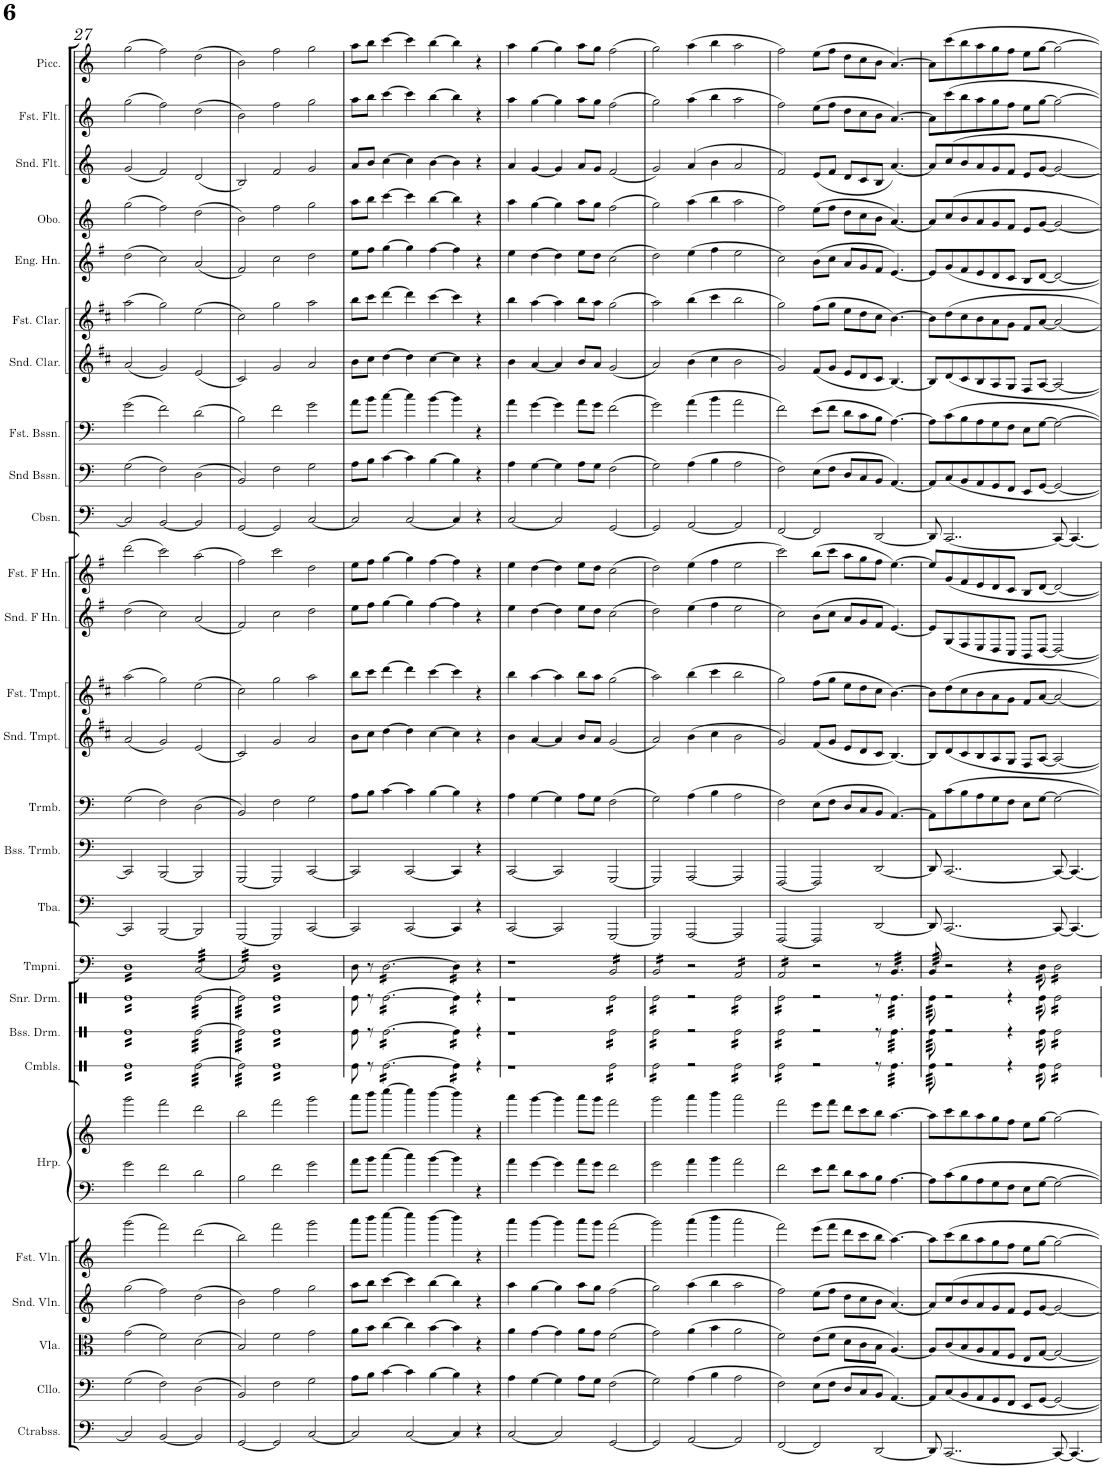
**kern	**kern	**kern	**kern	**kern	**kern	**kern	**kern	**kern	**kern	**kern	**kern	**kern	**kern	**kern	**kern	**kern	**kern	**kern	**kern	**kern	**kern	**kern	**kern	**kern	**kern	**kern	**kern
*part27	*part26	*part25	*part24	*part23	*part22	*part22	*part21	*part20	*part19	*part18	*part17	*part16	*part15	*part14	*part13	*part12	*part11	*part10	*part9	*part8	*part7	*part6	*part5	*part4	*part3	*part2	*part1
*staff28	*staff27	*staff26	*staff25	*staff24	*staff23	*staff22	*staff21	*staff20	*staff19	*staff18	*staff17	*staff16	*staff15	*staff14	*staff13	*staff12	*staff11	*staff10	*staff9	*staff8	*staff7	*staff6	*staff5	*staff4	*staff3	*staff2	*staff1
*I"Contrabasses(s) (C)	*I"Cello(s) (C)	*I"Violas(s) (C)	*I"Second Violin(s) (C)	*I"First Violin(s) (C)	*I"Harp(s)	*	*I"Crash Cymbals/Suspended Cymbol	*I"Bass Drum	*I"Snare Drum	*I"Timpani	*I"Tuba(s) (C)	*I"Bass Trombone(s) (C)	*I"Trombone(s) (C)	*I"Second Trumpet(s) (Bb)	*I"First Trumpet(s) (Bb)	*I"Second French Horn(s) (F)	*I"First French Horn(s) (F)	*I"Contrabassoon(s) (C)	*I"Second Bassoon(s) (C)	*I"First Bassoon(s) (C)	*I"Second Clarinet(s) (Bb)	*I"First Clarinet(s) (Bb)	*I"English Horn(s) (C)	*I"Oboe(s) (C)	*I"Second Flute(s) (C)	*I"First Flute(s) (C)	*I"Piccolo(s) (C)
*I'Ctrabss.	*I'Cllo.	*I'Vla.	*I'Snd. Vln.	*I'Fst. Vln.	*I'Hrp.	*	*I'Cmbls.	*I'Bss. Drm.	*I'Snr. Drm.	*I'Tmpni.	*I'Tba.	*I'Bss. Trmb.	*I'Trmb.	*I'Snd. Tmpt.	*I'Fst. Tmpt.	*I'Snd. F Hn.	*I'Fst. F Hn.	*I'Cbsn.	*I'Snd Bssn.	*I'Fst. Bssn.	*I'Snd. Clar.	*I'Fst. Clar.	*I'Eng. Hn.	*I'Obo.	*I'Snd. Flt.	*I'Fst. Flt.	*I'Picc.
!!LO:PB:g=z
*clefF4	*clefF4	*clefC3	*clefG2	*clefG2	*clefF4	*clefG2	*clefX	*clefX	*clefX	*clefF4	*clefF4	*clefF4	*clefF4	*clefG2	*clefG2	*clefG2	*clefG2	*clefF4	*clefF4	*clefF4	*clefG2	*clefG2	*clefG2	*clefG2	*clefG2	*clefG2	*clefG2
*Trd7c12	*	*	*	*	*	*	*	*	*	*	*	*	*	*Trd1c2	*Trd1c2	*Trd4c7	*Trd4c7	*Trd7c12	*	*	*Trd1c2	*Trd1c2	*Trd4c7	*	*	*	*Trd-7c-12
*k[]	*k[]	*k[]	*k[]	*k[]	*k[]	*k[]	*k[]	*k[]	*k[]	*k[]	*k[]	*k[]	*k[]	*k[f#c#]	*k[f#c#]	*k[f#]	*k[f#]	*k[]	*k[]	*k[]	*k[f#c#]	*k[f#c#]	*k[f#]	*k[]	*k[]	*k[]	*k[]
*M6/4	*M6/4	*M6/4	*M6/4	*M6/4	*M6/4	*M6/4	*M6/4	*M6/4	*M6/4	*M6/4	*M6/4	*M6/4	*M6/4	*M6/4	*M6/4	*M6/4	*M6/4	*M6/4	*M6/4	*M6/4	*M6/4	*M6/4	*M6/4	*M6/4	*M6/4	*M6/4	*M6/4
=27	=27	=27	=27	=27	=27	=27	=27	=27	=27	=27	=27	=27	=27	=27	=27	=27	=27	=27	=27	=27	=27	=27	=27	=27	=27	=27	=27
*	*	*	*	*	*	*	*tremolo	*	*	*	*	*	*	*	*	*	*	*	*	*	*	*	*	*	*	*	*
*	*	*	*	*	*	*	*	*tremolo	*	*	*	*	*	*	*	*	*	*	*	*	*	*	*	*	*	*	*
*	*	*	*	*	*	*	*	*	*tremolo	*	*	*	*	*	*	*	*	*	*	*	*	*	*	*	*	*	*
*	*	*	*	*	*	*	*	*	*	*tremolo	*	*	*	*	*	*	*	*	*	*	*	*	*	*	*	*	*
2C/]	(2G\	(2g\	(2gg\	(2ggg\	2g\	2ggg\	16ReLL	16ReLL	16ReLL	16DLL	2CC/]	2CC/]	(2G\	(2a/	(2aa\	(2dd\	(2ddd\	2C/]	(2G\	(2g\	(2a/	(2aa\	(2dd\	(2gg\	(2g/	(2gg\	(2gg\
.	.	.	.	.	.	.	16Re	16Re	16Re	16D	.	.	.	.	.	.	.	.	.	.	.	.	.	.	.	.	.
.	.	.	.	.	.	.	16Re	16Re	16Re	16D	.	.	.	.	.	.	.	.	.	.	.	.	.	.	.	.	.
.	.	.	.	.	.	.	16Re	16Re	16Re	16D	.	.	.	.	.	.	.	.	.	.	.	.	.	.	.	.	.
.	.	.	.	.	.	.	16Re	16Re	16Re	16D	.	.	.	.	.	.	.	.	.	.	.	.	.	.	.	.	.
.	.	.	.	.	.	.	16Re	16Re	16Re	16D	.	.	.	.	.	.	.	.	.	.	.	.	.	.	.	.	.
.	.	.	.	.	.	.	16Re	16Re	16Re	16D	.	.	.	.	.	.	.	.	.	.	.	.	.	.	.	.	.
.	.	.	.	.	.	.	16Re	16Re	16Re	16D	.	.	.	.	.	.	.	.	.	.	.	.	.	.	.	.	.
[2BB/	2F\)	2f\)	2ff\)	2fff\)	2f\	2fff\	16Re	16Re	16Re	16D	[2BBB/	[2BBB/	2F\)	2g/)	2gg\)	2cc\)	2ccc\)	[2BB/	2F\)	2f\)	2g/)	2gg\)	2cc\)	2ff\)	2f/)	2ff\)	2ff\)
.	.	.	.	.	.	.	16Re	16Re	16Re	16D	.	.	.	.	.	.	.	.	.	.	.	.	.	.	.	.	.
.	.	.	.	.	.	.	16Re	16Re	16Re	16D	.	.	.	.	.	.	.	.	.	.	.	.	.	.	.	.	.
.	.	.	.	.	.	.	16Re	16Re	16Re	16D	.	.	.	.	.	.	.	.	.	.	.	.	.	.	.	.	.
.	.	.	.	.	.	.	16Re	16Re	16Re	16D	.	.	.	.	.	.	.	.	.	.	.	.	.	.	.	.	.
.	.	.	.	.	.	.	16Re	16Re	16Re	16D	.	.	.	.	.	.	.	.	.	.	.	.	.	.	.	.	.
.	.	.	.	.	.	.	16Re	16Re	16Re	16D	.	.	.	.	.	.	.	.	.	.	.	.	.	.	.	.	.
.	.	.	.	.	.	.	16ReJJ	16ReJJ	16ReJJ	16DJJ	.	.	.	.	.	.	.	.	.	.	.	.	.	.	.	.	.
2BB/]	(2D\	(2d\	(2dd\	(2ddd\	2d\	2ddd\	[32Re\LLL	[32Re\LLL	[32Re\LLL	[32C/LLL	2BBB/]	2BBB/]	(2D\	(2e/	(2ee\	(2a/	(2aa\	2BB/]	(2D\	(2d\	(2e/	(2ee\	(2a/	(2dd\	(2d/	(2dd\	(2dd\
.	.	.	.	.	.	.	32Re\	32Re\	32Re\	32C/	.	.	.	.	.	.	.	.	.	.	.	.	.	.	.	.	.
.	.	.	.	.	.	.	32Re\	32Re\	32Re\	32C/	.	.	.	.	.	.	.	.	.	.	.	.	.	.	.	.	.
.	.	.	.	.	.	.	32Re\	32Re\	32Re\	32C/	.	.	.	.	.	.	.	.	.	.	.	.	.	.	.	.	.
.	.	.	.	.	.	.	32Re\	32Re\	32Re\	32C/	.	.	.	.	.	.	.	.	.	.	.	.	.	.	.	.	.
.	.	.	.	.	.	.	32Re\	32Re\	32Re\	32C/	.	.	.	.	.	.	.	.	.	.	.	.	.	.	.	.	.
.	.	.	.	.	.	.	32Re\	32Re\	32Re\	32C/	.	.	.	.	.	.	.	.	.	.	.	.	.	.	.	.	.
.	.	.	.	.	.	.	32Re\	32Re\	32Re\	32C/	.	.	.	.	.	.	.	.	.	.	.	.	.	.	.	.	.
.	.	.	.	.	.	.	32Re\	32Re\	32Re\	32C/	.	.	.	.	.	.	.	.	.	.	.	.	.	.	.	.	.
.	.	.	.	.	.	.	32Re\	32Re\	32Re\	32C/	.	.	.	.	.	.	.	.	.	.	.	.	.	.	.	.	.
.	.	.	.	.	.	.	32Re\	32Re\	32Re\	32C/	.	.	.	.	.	.	.	.	.	.	.	.	.	.	.	.	.
.	.	.	.	.	.	.	32Re\	32Re\	32Re\	32C/	.	.	.	.	.	.	.	.	.	.	.	.	.	.	.	.	.
.	.	.	.	.	.	.	32Re\	32Re\	32Re\	32C/	.	.	.	.	.	.	.	.	.	.	.	.	.	.	.	.	.
.	.	.	.	.	.	.	32Re\	32Re\	32Re\	32C/	.	.	.	.	.	.	.	.	.	.	.	.	.	.	.	.	.
.	.	.	.	.	.	.	32Re\	32Re\	32Re\	32C/	.	.	.	.	.	.	.	.	.	.	.	.	.	.	.	.	.
.	.	.	.	.	.	.	32Re\JJJ	32Re\JJJ	32Re\JJJ	32C/JJJ	.	.	.	.	.	.	.	.	.	.	.	.	.	.	.	.	.
=28	=28	=28	=28	=28	=28	=28	=28	=28	=28	=28	=28	=28	=28	=28	=28	=28	=28	=28	=28	=28	=28	=28	=28	=28	=28	=28	=28
[2GG/	2BB/)	2B/)	2b\)	2bb\)	2B\	2bb\	32Re\]LLL	32Re\]LLL	32Re\]LLL	32C/]LLL	[2GGG/	[2GGG/	2BB/)	2c#/)	2cc#\)	2f#/)	2ff#\)	[2GG/	2BB/)	2B\)	2c#/)	2cc#\)	2f#/)	2b\)	2B/)	2b\)	2b\)
.	.	.	.	.	.	.	32Re\	32Re\	32Re\	32C/	.	.	.	.	.	.	.	.	.	.	.	.	.	.	.	.	.
.	.	.	.	.	.	.	32Re\	32Re\	32Re\	32C/	.	.	.	.	.	.	.	.	.	.	.	.	.	.	.	.	.
.	.	.	.	.	.	.	32Re\	32Re\	32Re\	32C/	.	.	.	.	.	.	.	.	.	.	.	.	.	.	.	.	.
.	.	.	.	.	.	.	32Re\	32Re\	32Re\	32C/	.	.	.	.	.	.	.	.	.	.	.	.	.	.	.	.	.
.	.	.	.	.	.	.	32Re\	32Re\	32Re\	32C/	.	.	.	.	.	.	.	.	.	.	.	.	.	.	.	.	.
.	.	.	.	.	.	.	32Re\	32Re\	32Re\	32C/	.	.	.	.	.	.	.	.	.	.	.	.	.	.	.	.	.
.	.	.	.	.	.	.	32Re\	32Re\	32Re\	32C/	.	.	.	.	.	.	.	.	.	.	.	.	.	.	.	.	.
.	.	.	.	.	.	.	32Re\	32Re\	32Re\	32C/	.	.	.	.	.	.	.	.	.	.	.	.	.	.	.	.	.
.	.	.	.	.	.	.	32Re\	32Re\	32Re\	32C/	.	.	.	.	.	.	.	.	.	.	.	.	.	.	.	.	.
.	.	.	.	.	.	.	32Re\	32Re\	32Re\	32C/	.	.	.	.	.	.	.	.	.	.	.	.	.	.	.	.	.
.	.	.	.	.	.	.	32Re\	32Re\	32Re\	32C/	.	.	.	.	.	.	.	.	.	.	.	.	.	.	.	.	.
.	.	.	.	.	.	.	32Re\	32Re\	32Re\	32C/	.	.	.	.	.	.	.	.	.	.	.	.	.	.	.	.	.
.	.	.	.	.	.	.	32Re\	32Re\	32Re\	32C/	.	.	.	.	.	.	.	.	.	.	.	.	.	.	.	.	.
.	.	.	.	.	.	.	32Re\	32Re\	32Re\	32C/	.	.	.	.	.	.	.	.	.	.	.	.	.	.	.	.	.
.	.	.	.	.	.	.	32Re\JJJ	32Re\JJJ	32Re\JJJ	32C/JJJ	.	.	.	.	.	.	.	.	.	.	.	.	.	.	.	.	.
2GG/]	2F\	2f\	2ff\	2fff\	2f\	2fff\	16ReLL	16ReLL	16ReLL	16DLL	2GGG/]	2GGG/]	2F\	2g/	2gg\	2cc\	2ccc\	2GG/]	2F\	2f\	2g/	2gg\	2cc\	2ff\	2f/	2ff\	2ff\
.	.	.	.	.	.	.	16Re	16Re	16Re	16D	.	.	.	.	.	.	.	.	.	.	.	.	.	.	.	.	.
.	.	.	.	.	.	.	16Re	16Re	16Re	16D	.	.	.	.	.	.	.	.	.	.	.	.	.	.	.	.	.
.	.	.	.	.	.	.	16Re	16Re	16Re	16D	.	.	.	.	.	.	.	.	.	.	.	.	.	.	.	.	.
.	.	.	.	.	.	.	16Re	16Re	16Re	16D	.	.	.	.	.	.	.	.	.	.	.	.	.	.	.	.	.
.	.	.	.	.	.	.	16Re	16Re	16Re	16D	.	.	.	.	.	.	.	.	.	.	.	.	.	.	.	.	.
.	.	.	.	.	.	.	16Re	16Re	16Re	16D	.	.	.	.	.	.	.	.	.	.	.	.	.	.	.	.	.
.	.	.	.	.	.	.	16Re	16Re	16Re	16D	.	.	.	.	.	.	.	.	.	.	.	.	.	.	.	.	.
[2C/	2G\	2g\	2gg\	2ggg\	2g\	2ggg\	16Re	16Re	16Re	16D	[2CC/	[2CC/	2G\	2a/	2aa\	2dd\	2dd\	[2C/	2G\	2g\	2a/	2aa\	2dd\	2gg\	2g/	2gg\	2gg\
.	.	.	.	.	.	.	16Re	16Re	16Re	16D	.	.	.	.	.	.	.	.	.	.	.	.	.	.	.	.	.
.	.	.	.	.	.	.	16Re	16Re	16Re	16D	.	.	.	.	.	.	.	.	.	.	.	.	.	.	.	.	.
.	.	.	.	.	.	.	16Re	16Re	16Re	16D	.	.	.	.	.	.	.	.	.	.	.	.	.	.	.	.	.
.	.	.	.	.	.	.	16Re	16Re	16Re	16D	.	.	.	.	.	.	.	.	.	.	.	.	.	.	.	.	.
.	.	.	.	.	.	.	16Re	16Re	16Re	16D	.	.	.	.	.	.	.	.	.	.	.	.	.	.	.	.	.
.	.	.	.	.	.	.	16Re	16Re	16Re	16D	.	.	.	.	.	.	.	.	.	.	.	.	.	.	.	.	.
.	.	.	.	.	.	.	16ReJJ	16ReJJ	16ReJJ	16DJJ	.	.	.	.	.	.	.	.	.	.	.	.	.	.	.	.	.
*	*	*	*	*	*	*	*	*	*	*Xtremolo	*	*	*	*	*	*	*	*	*	*	*	*	*	*	*	*	*
*	*	*	*	*	*	*	*	*	*Xtremolo	*	*	*	*	*	*	*	*	*	*	*	*	*	*	*	*	*	*
*	*	*	*	*	*	*	*	*Xtremolo	*	*	*	*	*	*	*	*	*	*	*	*	*	*	*	*	*	*	*
*	*	*	*	*	*	*	*Xtremolo	*	*	*	*	*	*	*	*	*	*	*	*	*	*	*	*	*	*	*	*
=29	=29	=29	=29	=29	=29	=29	=29	=29	=29	=29	=29	=29	=29	=29	=29	=29	=29	=29	=29	=29	=29	=29	=29	=29	=29	=29	=29
2C/]	8A\L	8a\L	8aa\L	8aaa\L	8a\L	8aaa\L	8Re\	8Re\	8Re\	8D\	2CC/]	2CC/]	8A\L	8b\L	8bb\L	8ee\L	8ee\L	2C/]	8A\L	8a\L	8b\L	8bb\L	8ee\L	8aa\L	8a/L	8aa\L	8aa\L
.	8B\J	8b\J	8bb\J	8bbb\J	8b\J	8bbb\J	8r	8r	8r	8r	.	.	8B\J	8cc#\J	8ccc#\J	8ff#\J	8ff#\J	.	8B\J	8b\J	8cc#\J	8ccc#\J	8ff#\J	8bb\J	8b/J	8bb\J	8bb\J
*	*	*	*	*	*	*	*tremolo	*	*	*	*	*	*	*	*	*	*	*	*	*	*	*	*	*	*	*	*
*	*	*	*	*	*	*	*	*tremolo	*	*	*	*	*	*	*	*	*	*	*	*	*	*	*	*	*	*	*
*	*	*	*	*	*	*	*	*	*tremolo	*	*	*	*	*	*	*	*	*	*	*	*	*	*	*	*	*	*
*	*	*	*	*	*	*	*	*	*	*tremolo	*	*	*	*	*	*	*	*	*	*	*	*	*	*	*	*	*
.	[4c\	[4cc\	[4ccc\	[4cccc\	[4cc\	[4cccc\	[16Re\LL	[16Re\LL	[16Re\LL	[16D\LL	.	.	[4c\	[4dd\	[4ddd\	[4gg\	[4gg\	.	[4c\	[4cc\	[4dd\	[4ddd\	[4gg\	[4ccc\	[4cc\	[4ccc\	[4ccc\
.	.	.	.	.	.	.	16Re\	16Re\	16Re\	16D\	.	.	.	.	.	.	.	.	.	.	.	.	.	.	.	.	.
.	.	.	.	.	.	.	16Re\	16Re\	16Re\	16D\	.	.	.	.	.	.	.	.	.	.	.	.	.	.	.	.	.
.	.	.	.	.	.	.	16Re\	16Re\	16Re\	16D\	.	.	.	.	.	.	.	.	.	.	.	.	.	.	.	.	.
[2C/	4c\]	4cc\]	4ccc\]	4cccc\]	4cc\]	4cccc\]	16Re\	16Re\	16Re\	16D\	[2CC/	[2CC/	4c\]	4dd\]	4ddd\]	4gg\]	4gg\]	[2C/	4c\]	4cc\]	4dd\]	4ddd\]	4gg\]	4ccc\]	4cc\]	4ccc\]	4ccc\]
.	.	.	.	.	.	.	16Re\	16Re\	16Re\	16D\	.	.	.	.	.	.	.	.	.	.	.	.	.	.	.	.	.
.	.	.	.	.	.	.	16Re\	16Re\	16Re\	16D\	.	.	.	.	.	.	.	.	.	.	.	.	.	.	.	.	.
.	.	.	.	.	.	.	16Re\	16Re\	16Re\	16D\	.	.	.	.	.	.	.	.	.	.	.	.	.	.	.	.	.
.	[4B\	[4b\	[4bb\	[4bbb\	[4b\	[4bbb\	16Re\	16Re\	16Re\	16D\	.	.	[4B\	[4cc#\	[4ccc#\	[4ff#\	[4ff#\	.	[4B\	[4b\	[4cc#\	[4ccc#\	[4ff#\	[4bb\	[4b\	[4bb\	[4bb\
.	.	.	.	.	.	.	16Re\	16Re\	16Re\	16D\	.	.	.	.	.	.	.	.	.	.	.	.	.	.	.	.	.
.	.	.	.	.	.	.	16Re\	16Re\	16Re\	16D\	.	.	.	.	.	.	.	.	.	.	.	.	.	.	.	.	.
.	.	.	.	.	.	.	16Re\JJ	16Re\JJ	16Re\JJ	16D\JJ	.	.	.	.	.	.	.	.	.	.	.	.	.	.	.	.	.
4C/]	4B\]	4b\]	4bb\]	4bbb\]	4b\]	4bbb\]	16Re\]LL	16Re\]LL	16Re\]LL	16D\]LL	4CC/]	4CC/]	4B\]	4cc#\]	4ccc#\]	4ff#\]	4ff#\]	4C/]	4B\]	4b\]	4cc#\]	4ccc#\]	4ff#\]	4bb\]	4b\]	4bb\]	4bb\]
.	.	.	.	.	.	.	16Re\	16Re\	16Re\	16D\	.	.	.	.	.	.	.	.	.	.	.	.	.	.	.	.	.
.	.	.	.	.	.	.	16Re\	16Re\	16Re\	16D\	.	.	.	.	.	.	.	.	.	.	.	.	.	.	.	.	.
.	.	.	.	.	.	.	16Re\JJ	16Re\JJ	16Re\JJ	16D\JJ	.	.	.	.	.	.	.	.	.	.	.	.	.	.	.	.	.
4r	4r	4r	4r	4r	4r	4r	4r	4r	4r	4r	4r	4r	4r	4r	4r	4r	4r	4r	4r	4r	4r	4r	4r	4r	4r	4r	4r
=30	=30	=30	=30	=30	=30	=30	=30	=30	=30	=30	=30	=30	=30	=30	=30	=30	=30	=30	=30	=30	=30	=30	=30	=30	=30	=30	=30
[2C/	4A\	4a\	4aa\	4aaa\	4a\	4aaa\	1r	1r	1r	1r	[2CC/	[2CC/	4A\	4b\	4bb\	4ee\	4ee\	[2C/	4A\	4a\	4b\	4bb\	4ee\	4aa\	4a/	4aa\	4aa\
.	[4G\	[4g\	[4gg\	[4ggg\	[4g\	[4ggg\	.	.	.	.	.	.	[4G\	[4a/	[4aa\	[4dd\	[4dd\	.	[4G\	[4g\	[4a/	[4aa\	[4dd\	[4gg\	[4g/	[4gg\	[4gg\
2C/]	4G\]	4g\]	4gg\]	4ggg\]	4g\]	4ggg\]	.	.	.	.	2CC/]	2CC/]	4G\]	4a/]	4aa\]	4dd\]	4dd\]	2C/]	4G\]	4g\]	4a/]	4aa\]	4dd\]	4gg\]	4g/]	4gg\]	4gg\]
.	8A\L	8a\L	8aa\L	8aaa\L	8a\L	8aaa\L	.	.	.	.	.	.	8A\L	8b/L	8bb\L	8ee\L	8ee\L	.	8A\L	8a\L	8b/L	8bb\L	8ee\L	8aa\L	8a/L	8aa\L	8aa\L
.	8G\J	8g\J	8gg\J	8ggg\J	8g\J	8ggg\J	.	.	.	.	.	.	8G\J	8a/J	8aa\J	8dd\J	8dd\J	.	8G\J	8g\J	8a/J	8aa\J	8dd\J	8gg\J	8g/J	8gg\J	8gg\J
[2GG/	(2F\	(2f\	(2ff\	(2fff\	2f\	2fff\	16Re\LL	16Re\LL	16Re\LL	16BB/LL	[2GGG/	[2GGG/	(2F\	(2g/	(2gg\	(2cc\	(2cc\	[2GG/	(2F\	(2f\	(2g/	(2gg\	(2cc\	(2ff\	(2f/	(2ff\	(2ff\
.	.	.	.	.	.	.	16Re\	16Re\	16Re\	16BB/	.	.	.	.	.	.	.	.	.	.	.	.	.	.	.	.	.
.	.	.	.	.	.	.	16Re\	16Re\	16Re\	16BB/	.	.	.	.	.	.	.	.	.	.	.	.	.	.	.	.	.
.	.	.	.	.	.	.	16Re\	16Re\	16Re\	16BB/	.	.	.	.	.	.	.	.	.	.	.	.	.	.	.	.	.
.	.	.	.	.	.	.	16Re\	16Re\	16Re\	16BB/	.	.	.	.	.	.	.	.	.	.	.	.	.	.	.	.	.
.	.	.	.	.	.	.	16Re\	16Re\	16Re\	16BB/	.	.	.	.	.	.	.	.	.	.	.	.	.	.	.	.	.
.	.	.	.	.	.	.	16Re\	16Re\	16Re\	16BB/	.	.	.	.	.	.	.	.	.	.	.	.	.	.	.	.	.
.	.	.	.	.	.	.	16Re\JJ	16Re\JJ	16Re\JJ	16BB/JJ	.	.	.	.	.	.	.	.	.	.	.	.	.	.	.	.	.
=31	=31	=31	=31	=31	=31	=31	=31	=31	=31	=31	=31	=31	=31	=31	=31	=31	=31	=31	=31	=31	=31	=31	=31	=31	=31	=31	=31
2GG/]	2G\)	2g\)	2gg\)	2ggg\)	2g\	2ggg\	16Re\LL	16Re\LL	16Re\LL	16BB/LL	2GGG/]	2GGG/]	2G\)	2a/)	2aa\)	2dd\)	2dd\)	2GG/]	2G\)	2g\)	2a/)	2aa\)	2dd\)	2gg\)	2g/)	2gg\)	2gg\)
.	.	.	.	.	.	.	16Re\	16Re\	16Re\	16BB/	.	.	.	.	.	.	.	.	.	.	.	.	.	.	.	.	.
.	.	.	.	.	.	.	16Re\	16Re\	16Re\	16BB/	.	.	.	.	.	.	.	.	.	.	.	.	.	.	.	.	.
.	.	.	.	.	.	.	16Re\	16Re\	16Re\	16BB/	.	.	.	.	.	.	.	.	.	.	.	.	.	.	.	.	.
.	.	.	.	.	.	.	16Re\	16Re\	16Re\	16BB/	.	.	.	.	.	.	.	.	.	.	.	.	.	.	.	.	.
.	.	.	.	.	.	.	16Re\	16Re\	16Re\	16BB/	.	.	.	.	.	.	.	.	.	.	.	.	.	.	.	.	.
.	.	.	.	.	.	.	16Re\	16Re\	16Re\	16BB/	.	.	.	.	.	.	.	.	.	.	.	.	.	.	.	.	.
.	.	.	.	.	.	.	16Re\JJ	16Re\JJ	16Re\JJ	16BB/JJ	.	.	.	.	.	.	.	.	.	.	.	.	.	.	.	.	.
[2AA/	(4A\	(4a\	(4aa\	(4aaa\	4a\	4aaa\	2r	2r	2r	2r	[2AAA/	[2AAA/	(4A\	(4b\	(4bb\	(4ee\	(4ee\	[2AA/	(4A\	(4a\	(4b\	(4bb\	(4ee\	(4aa\	(4a/	(4aa\	(4aa\
.	4B\	4b\	4bb\	4bbb\	4b\	4bbb\	.	.	.	.	.	.	4B\	4cc#\	4ccc#\	4ff#\	4ff#\	.	4B\	4b\	4cc#\	4ccc#\	4ff#\	4bb\	4b\	4bb\	4bb\
2AA/]	2A\	2a\	2aa\	2aaa\	2a\	2aaa\	16Re\LL	16Re\LL	16Re\LL	16AA/LL	2AAA/]	2AAA/]	2A\	2b\	2bb\	2ee\	2ee\	2AA/]	2A\	2a\	2b\	2bb\	2ee\	2aa\	2a/	2aa\	2aa\
.	.	.	.	.	.	.	16Re\	16Re\	16Re\	16AA/	.	.	.	.	.	.	.	.	.	.	.	.	.	.	.	.	.
.	.	.	.	.	.	.	16Re\	16Re\	16Re\	16AA/	.	.	.	.	.	.	.	.	.	.	.	.	.	.	.	.	.
.	.	.	.	.	.	.	16Re\	16Re\	16Re\	16AA/	.	.	.	.	.	.	.	.	.	.	.	.	.	.	.	.	.
.	.	.	.	.	.	.	16Re\	16Re\	16Re\	16AA/	.	.	.	.	.	.	.	.	.	.	.	.	.	.	.	.	.
.	.	.	.	.	.	.	16Re\	16Re\	16Re\	16AA/	.	.	.	.	.	.	.	.	.	.	.	.	.	.	.	.	.
.	.	.	.	.	.	.	16Re\	16Re\	16Re\	16AA/	.	.	.	.	.	.	.	.	.	.	.	.	.	.	.	.	.
.	.	.	.	.	.	.	16Re\JJ	16Re\JJ	16Re\JJ	16AA/JJ	.	.	.	.	.	.	.	.	.	.	.	.	.	.	.	.	.
=32	=32	=32	=32	=32	=32	=32	=32	=32	=32	=32	=32	=32	=32	=32	=32	=32	=32	=32	=32	=32	=32	=32	=32	=32	=32	=32	=32
[2FF/	2F\)	2f\)	2ff\)	2fff\)	2f\	2fff\	16Re\LL	16Re\LL	16Re\LL	16AA/LL	[2FFF/	[2FFF/	2F\)	2g/)	2gg\)	2cc\)	2ccc\)	[2FF/	2F\)	2f\)	2g/)	2gg\)	2cc\)	2ff\)	2f/)	2ff\)	2ff\)
.	.	.	.	.	.	.	16Re\	16Re\	16Re\	16AA/	.	.	.	.	.	.	.	.	.	.	.	.	.	.	.	.	.
.	.	.	.	.	.	.	16Re\	16Re\	16Re\	16AA/	.	.	.	.	.	.	.	.	.	.	.	.	.	.	.	.	.
.	.	.	.	.	.	.	16Re\	16Re\	16Re\	16AA/	.	.	.	.	.	.	.	.	.	.	.	.	.	.	.	.	.
.	.	.	.	.	.	.	16Re\	16Re\	16Re\	16AA/	.	.	.	.	.	.	.	.	.	.	.	.	.	.	.	.	.
.	.	.	.	.	.	.	16Re\	16Re\	16Re\	16AA/	.	.	.	.	.	.	.	.	.	.	.	.	.	.	.	.	.
.	.	.	.	.	.	.	16Re\	16Re\	16Re\	16AA/	.	.	.	.	.	.	.	.	.	.	.	.	.	.	.	.	.
.	.	.	.	.	.	.	16Re\JJ	16Re\JJ	16Re\JJ	16AA/JJ	.	.	.	.	.	.	.	.	.	.	.	.	.	.	.	.	.
2FF/]	(8E\L	(8e\L	(8ee\L	(8eee\L	8e\L	8eee\L	2r	2r	2r	2r	2FFF/]	2FFF/]	(8E\L	(8f#/L	(8ff#\L	(8b\L	(8bb\L	2FF/]	(8E\L	(8e\L	(8f#/L	(8ff#\L	(8b\L	(8ee\L	(8e/L	(8ee\L	(8ee\L
.	8F\J	8f\J	8ff\J	8fff\J	8f\J	8fff\J	.	.	.	.	.	.	8F\J	8g/J	8gg\J	8cc\J	8ccc\J	.	8F\J	8f\J	8g/J	8gg\J	8cc\J	8ff\J	8f/J	8ff\J	8ff\J
.	8D/L	8d\L	8dd\L	8ddd\L	8d\L	8ddd\L	.	.	.	.	.	.	8D/L	8e/L	8ee\L	8a/L	8aa\L	.	8D/L	8d\L	8e/L	8ee\L	8a/L	8dd\L	8d/L	8dd\L	8dd\L
.	8C/	8c\	8cc\	8ccc\	8c\	8ccc\	.	.	.	.	.	.	8C/	8d/	8dd\	8g/	8gg\	.	8C/	8c\	8d/	8dd\	8g/	8cc\	8c/	8cc\	8cc\
[2DD/	8BB/J	8B\J	8b\J	8bb\J	8B\J	8bb\J	8r	8r	8r	8r	[2DD/	[2DD/	8BB/J	8c#/J	8cc#\J	8f#/J	8ff#\J	[2DD/	8BB/J	8B\J	8c#/J	8cc#\J	8f#/J	8b\J	8B/J	8b\J	8b\J
.	[4.AA/)	[4.A/)	[4.a/)	[4.aa\)	[4.A\	[4.aa\	32Re\LLL	32Re\LLL	32Re\LLL	32BB/LLL	.	.	[4.AA/)	[4.B/)	[4.b\)	[4.e/)	[4.ee\)	.	[4.AA/)	[4.A\)	[4.B/)	[4.b\)	[4.e/)	[4.a/)	[4.a/)	[4.a/)	[4.a/)
.	.	.	.	.	.	.	32Re\	32Re\	32Re\	32BB/	.	.	.	.	.	.	.	.	.	.	.	.	.	.	.	.	.
.	.	.	.	.	.	.	32Re\	32Re\	32Re\	32BB/	.	.	.	.	.	.	.	.	.	.	.	.	.	.	.	.	.
.	.	.	.	.	.	.	32Re\	32Re\	32Re\	32BB/	.	.	.	.	.	.	.	.	.	.	.	.	.	.	.	.	.
.	.	.	.	.	.	.	32Re\	32Re\	32Re\	32BB/	.	.	.	.	.	.	.	.	.	.	.	.	.	.	.	.	.
.	.	.	.	.	.	.	32Re\	32Re\	32Re\	32BB/	.	.	.	.	.	.	.	.	.	.	.	.	.	.	.	.	.
.	.	.	.	.	.	.	32Re\	32Re\	32Re\	32BB/	.	.	.	.	.	.	.	.	.	.	.	.	.	.	.	.	.
.	.	.	.	.	.	.	32Re\	32Re\	32Re\	32BB/	.	.	.	.	.	.	.	.	.	.	.	.	.	.	.	.	.
.	.	.	.	.	.	.	32Re\	32Re\	32Re\	32BB/	.	.	.	.	.	.	.	.	.	.	.	.	.	.	.	.	.
.	.	.	.	.	.	.	32Re\	32Re\	32Re\	32BB/	.	.	.	.	.	.	.	.	.	.	.	.	.	.	.	.	.
.	.	.	.	.	.	.	32Re\	32Re\	32Re\	32BB/	.	.	.	.	.	.	.	.	.	.	.	.	.	.	.	.	.
.	.	.	.	.	.	.	32Re\JJJ	32Re\JJJ	32Re\JJJ	32BB/JJJ	.	.	.	.	.	.	.	.	.	.	.	.	.	.	.	.	.
=33	=33	=33	=33	=33	=33	=33	=33	=33	=33	=33	=33	=33	=33	=33	=33	=33	=33	=33	=33	=33	=33	=33	=33	=33	=33	=33	=33
8DD/]	8AA/L]	8A/L]	8a/L]	8aa\L]	8A\L]	8aa\L]	64Re\	64Re\	64Re\	64BB/	8DD/]	8DD/]	8AA\L]	8B/L]	8b\L]	8e/L]	8ee/L]	8DD/]	8AA/L]	8A\L]	8B/L]	8b\L]	8e/L]	8a/L]	8a/L]	8a\L]	8a\L]
.	.	.	.	.	.	.	64Re\	64Re\	64Re\	64BB/	.	.	.	.	.	.	.	.	.	.	.	.	.	.	.	.	.
.	.	.	.	.	.	.	64Re\	64Re\	64Re\	64BB/	.	.	.	.	.	.	.	.	.	.	.	.	.	.	.	.	.
.	.	.	.	.	.	.	64Re\	64Re\	64Re\	64BB/	.	.	.	.	.	.	.	.	.	.	.	.	.	.	.	.	.
.	.	.	.	.	.	.	64Re\	64Re\	64Re\	64BB/	.	.	.	.	.	.	.	.	.	.	.	.	.	.	.	.	.
.	.	.	.	.	.	.	64Re\	64Re\	64Re\	64BB/	.	.	.	.	.	.	.	.	.	.	.	.	.	.	.	.	.
.	.	.	.	.	.	.	64Re\	64Re\	64Re\	64BB/	.	.	.	.	.	.	.	.	.	.	.	.	.	.	.	.	.
.	.	.	.	.	.	.	64Re\	64Re\	64Re\	64BB/	.	.	.	.	.	.	.	.	.	.	.	.	.	.	.	.	.
[2..CC/	8C/	8c/	8cc/	8ccc\	8c\	8ccc\	2r	2r	2r	2r	[2..CC/	[2..CC/	8c\	8d/	8dd\	8G/	8g/	[2..CC/	8C/	8c\	8d/	8dd\	8g/	8cc/	8cc/	8ccc\	8ccc\
.	8BB/	8B/	8b/	8bb\	8B\	8bb\	.	.	.	.	.	.	8B\	8c#/	8cc#\	8F#/	8f#/	.	8BB/	8B\	8c#/	8cc#\	8f#/	8b/	8b/	8bb\	8bb\
.	8AA/	8A/	8a/	8aa\	8A\	8aa\	.	.	.	.	.	.	8A\	8B/	8b\	8E/	8e/	.	8AA/	8A\	8B/	8b\	8e/	8a/	8a/	8aa\	8aa\
.	8GG/	8G/	8g/	8gg\	8G\	8gg\	.	.	.	.	.	.	8G\	8A/	8a\	8D/	8d/	.	8GG/	8G\	8A/	8a\	8d/	8g/	8g/	8gg\	8gg\
.	8FF/J	8F/J	8f/J	8ff\J	8F\J	8ff\J	4r	4r	4r	4r	.	.	8F\J	8G/J	8g\J	8C/J	8c/J	.	8FF/J	8F\J	8G/J	8g\J	8c/J	8f/J	8f/J	8ff\J	8ff\J
.	8EE/L	8E/L	8e/L	8ee\L	8E\L	8ee\L	.	.	.	.	.	.	8E\L	8F#/L	8f#/L	8BB/L	8B/L	.	8EE/L	8E\L	8F#/L	8f#/L	8B/L	8e/L	8e/L	8ee\L	8ee\L
.	[8GG/J	[8G/J	[8g/J	[8gg\J	[8G\J	[8gg\J	32Re\	32Re\	32Re\	32D\	.	.	[8G\J	[8A/J	[8a/J	[8D/J	[8d/J	.	[8GG/J	[8G\J	[8A/J	[8a/J	[8d/J	[8g/J	[8g/J	[8gg\J	[8gg\J
.	.	.	.	.	.	.	32Re\	32Re\	32Re\	32D\	.	.	.	.	.	.	.	.	.	.	.	.	.	.	.	.	.
.	.	.	.	.	.	.	32Re\	32Re\	32Re\	32D\	.	.	.	.	.	.	.	.	.	.	.	.	.	.	.	.	.
.	.	.	.	.	.	.	32Re\	32Re\	32Re\	32D\	.	.	.	.	.	.	.	.	.	.	.	.	.	.	.	.	.
8CC/_	2GG/_	2G/_	2g/_	2gg\_	2G\_	2gg\_	16Re\LL	16Re\LL	16Re\LL	16D\LL	8CC/_	8CC/_	2G\_	2A/_	2a/_	2D/_	2d/_	8CC/_	2GG/_	2G\_	2A/_	2a/_	2d/_	2g/_	2g/_	2gg\_	2gg\_
.	.	.	.	.	.	.	16Re\	16Re\	16Re\	16D\	.	.	.	.	.	.	.	.	.	.	.	.	.	.	.	.	.
4.CC/_	.	.	.	.	.	.	16Re\	16Re\	16Re\	16D\	4.CC/_	4.CC/_	.	.	.	.	.	4.CC/_	.	.	.	.	.	.	.	.	.
.	.	.	.	.	.	.	16Re\	16Re\	16Re\	16D\	.	.	.	.	.	.	.	.	.	.	.	.	.	.	.	.	.
.	.	.	.	.	.	.	16Re\	16Re\	16Re\	16D\	.	.	.	.	.	.	.	.	.	.	.	.	.	.	.	.	.
.	.	.	.	.	.	.	16Re\	16Re\	16Re\	16D\	.	.	.	.	.	.	.	.	.	.	.	.	.	.	.	.	.
.	.	.	.	.	.	.	16Re\	16Re\	16Re\	16D\	.	.	.	.	.	.	.	.	.	.	.	.	.	.	.	.	.
.	.	.	.	.	.	.	16Re\JJ	16Re\JJ	16Re\JJ	16D\JJ	.	.	.	.	.	.	.	.	.	.	.	.	.	.	.	.	.
*	*	*	*	*	*	*	*	*	*	*Xtremolo	*	*	*	*	*	*	*	*	*	*	*	*	*	*	*	*	*
*	*	*	*	*	*	*	*	*	*Xtremolo	*	*	*	*	*	*	*	*	*	*	*	*	*	*	*	*	*	*
*	*	*	*	*	*	*	*	*Xtremolo	*	*	*	*	*	*	*	*	*	*	*	*	*	*	*	*	*	*	*
*	*	*	*	*	*	*	*Xtremolo	*	*	*	*	*	*	*	*	*	*	*	*	*	*	*	*	*	*	*	*
=	=	=	=	=	=	=	=	=	=	=	=	=	=	=	=	=	=	=	=	=	=	=	=	=	=	=	=
*-	*-	*-	*-	*-	*-	*-	*-	*-	*-	*-	*-	*-	*-	*-	*-	*-	*-	*-	*-	*-	*-	*-	*-	*-	*-	*-	*-
